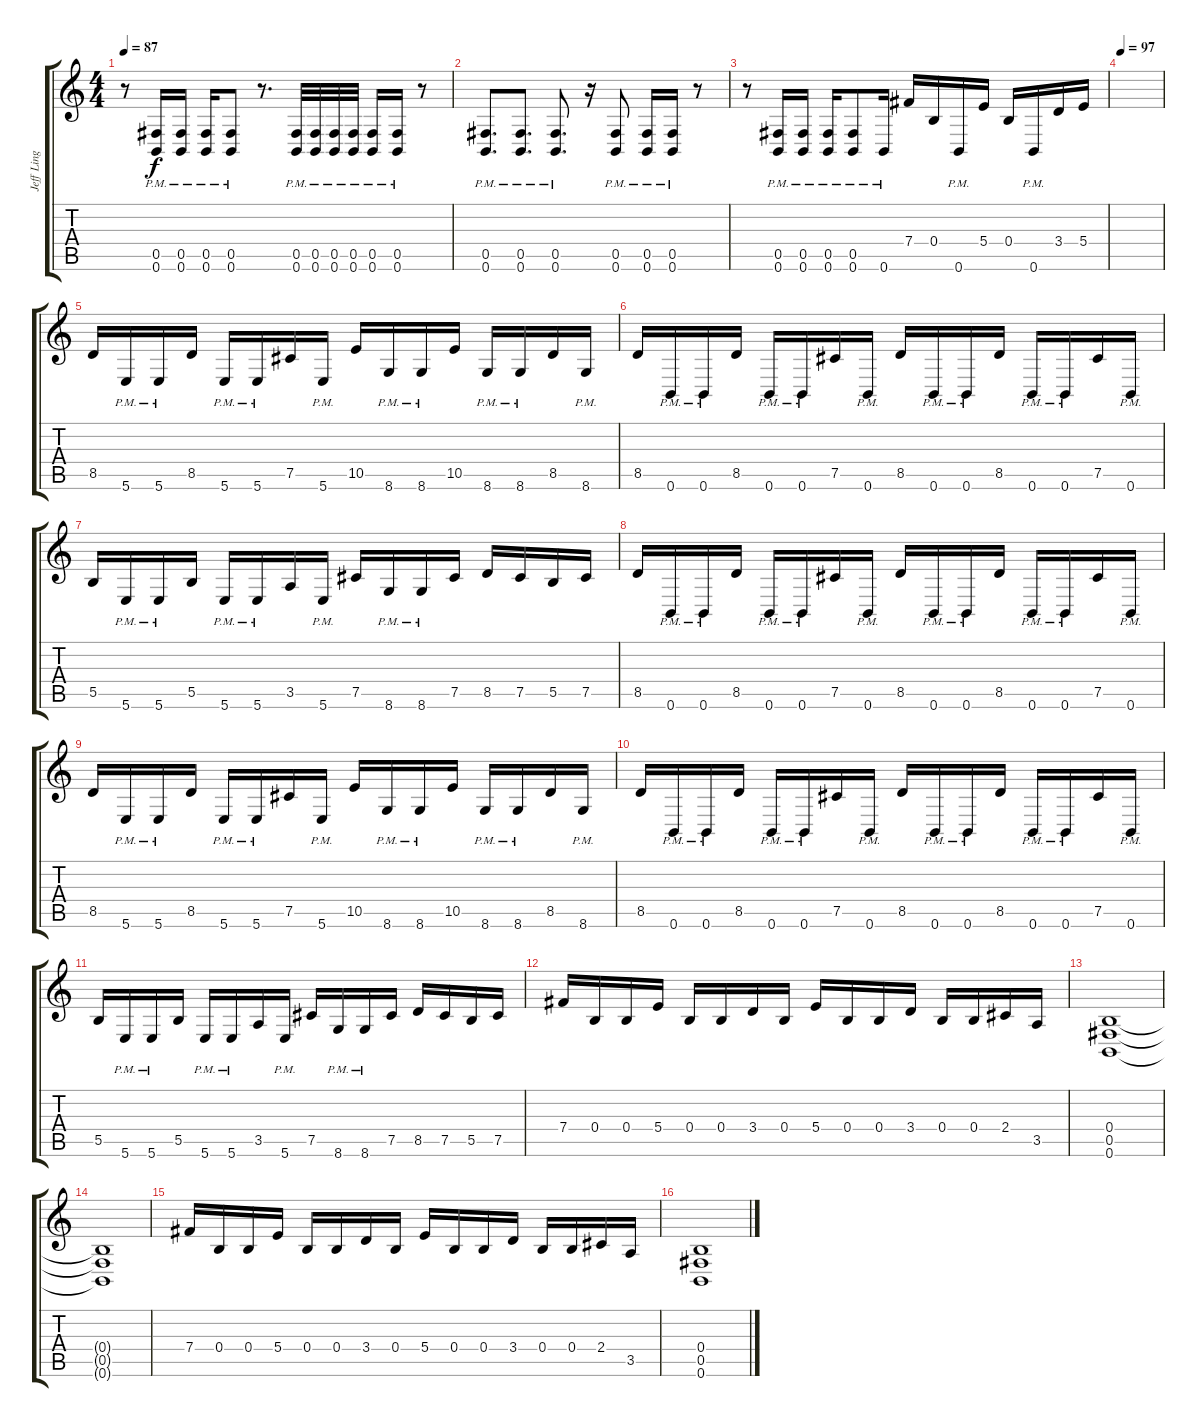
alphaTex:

\track ("Jeff Ling" "Jeff Ling") {instrument distortionguitar}
\staff {score tabs}
\tuning (Db4 Ab3 E3 B2 Gb2 B1) {hide}
\ts (4 4)
\tempo 87
\clef g2
\ks c
r.8{dy f} (0.5{pm} 0.6{pm}).16 (0.5{pm} 0.6{pm}).16 (0.5{pm} 0.6{pm}).16 (0.5{pm} 0.6{pm}).8 r.8{d} (0.5{pm} 0.6{pm}).32 (0.5{pm} 0.6{pm}).32 (0.5{pm} 0.6{pm}).32 (0.5{pm} 0.6{pm}).32 (0.5{pm} 0.6{pm}).16 (0.5{pm} 0.6{pm}).16 r.8 |
(0.5{pm} 0.6{pm}).8{d} (0.5{pm} 0.6{pm}).8{d} (0.5{pm} 0.6{pm}).8{d} r.16 (0.5{pm} 0.6{pm}).8 (0.5{pm} 0.6{pm}).16 (0.5{pm} 0.6{pm}).16 r.8 |
r.8 (0.5{pm} 0.6{pm}).16 (0.5{pm} 0.6{pm}).16 (0.5{pm} 0.6{pm}).16 (0.5{pm} 0.6{pm}).8 0.6{pm}.16 7.4.16 0.4.16 0.6{pm}.16 5.4.16 0.4.16 0.6{pm}.16 3.4.16 5.4.16 |
\tempo 97
|
8.5.16 5.6{pm}.16 5.6{pm}.16 8.5.16 5.6{pm}.16 5.6{pm}.16 7.5.16 5.6{pm}.16 10.5.16 8.6{pm}.16 8.6{pm}.16 10.5.16 8.6{pm}.16 8.6{pm}.16 8.5.16 8.6{pm}.16 |
8.5.16 0.6{pm}.16 0.6{pm}.16 8.5.16 0.6{pm}.16 0.6{pm}.16 7.5.16 0.6{pm}.16 8.5.16 0.6{pm}.16 0.6{pm}.16 8.5.16 0.6{pm}.16 0.6{pm}.16 7.5.16 0.6{pm}.16 |
5.5.16 5.6{pm}.16 5.6{pm}.16 5.5.16 5.6{pm}.16 5.6{pm}.16 3.5.16 5.6{pm}.16 7.5.16 8.6{pm}.16 8.6{pm}.16 7.5.16 8.5.16 7.5.16 5.5.16 7.5.16 |
8.5.16 0.6{pm}.16 0.6{pm}.16 8.5.16 0.6{pm}.16 0.6{pm}.16 7.5.16 0.6{pm}.16 8.5.16 0.6{pm}.16 0.6{pm}.16 8.5.16 0.6{pm}.16 0.6{pm}.16 7.5.16 0.6{pm}.16 |
8.5.16 5.6{pm}.16 5.6{pm}.16 8.5.16 5.6{pm}.16 5.6{pm}.16 7.5.16 5.6{pm}.16 10.5.16 8.6{pm}.16 8.6{pm}.16 10.5.16 8.6{pm}.16 8.6{pm}.16 8.5.16 8.6{pm}.16 |
8.5.16 0.6{pm}.16 0.6{pm}.16 8.5.16 0.6{pm}.16 0.6{pm}.16 7.5.16 0.6{pm}.16 8.5.16 0.6{pm}.16 0.6{pm}.16 8.5.16 0.6{pm}.16 0.6{pm}.16 7.5.16 0.6{pm}.16 |
5.5.16 5.6{pm}.16 5.6{pm}.16 5.5.16 5.6{pm}.16 5.6{pm}.16 3.5.16 5.6{pm}.16 7.5.16 8.6{pm}.16 8.6{pm}.16 7.5.16 8.5.16 7.5.16 5.5.16 7.5.16 |
7.4.16 0.4.16 0.4.16 5.4.16 0.4.16 0.4.16 3.4.16 0.4.16 5.4.16 0.4.16 0.4.16 3.4.16 0.4.16 0.4.16 2.4.16 3.5.16 |
(0.4 0.5 0.6).1 |
(0.4{t} 0.5{t} 0.6{t}).1 |
7.4.16 0.4.16 0.4.16 5.4.16 0.4.16 0.4.16 3.4.16 0.4.16 5.4.16 0.4.16 0.4.16 3.4.16 0.4.16 0.4.16 2.4.16 3.5.16 |
(0.4 0.5 0.6).1
